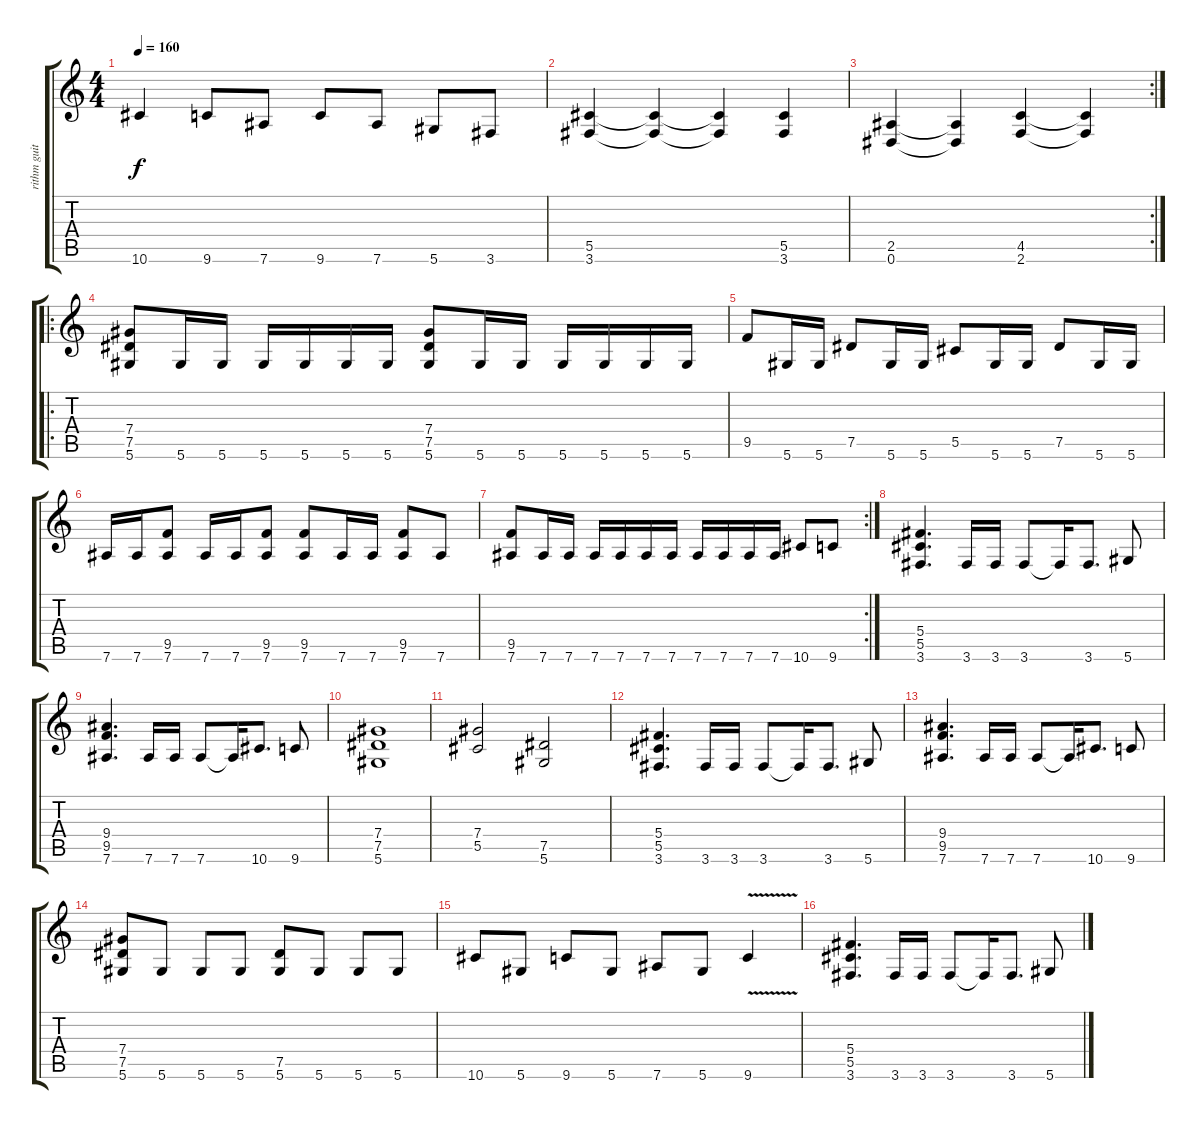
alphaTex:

\track ("rithm guitar" "rithm guit") {instrument distortionguitar}
\staff {score tabs}
\tuning (Eb4 Bb3 Gb3 Db3 Ab2 Eb2) {hide}
\ts (4 4)
\tempo 160
\clef g2
\ks c
10.6.4{dy f} 9.6.8 7.6.8 9.6.8 7.6.8 5.6.8 3.6.8 |
(5.5 3.6).4 (5.5{t} 3.6{t}).4 (5.5{t} 3.6{t}).4 (5.5 3.6).4 |
\rc 2
(2.5 0.6).4 (2.5{t} 0.6{t}).4 (4.5 2.6).4 (4.5{t} 2.6{t}).4 |
\ro
(7.4 7.5 5.6).8 5.6.16 5.6.16 5.6.16 5.6.16 5.6.16 5.6.16 (7.4 7.5 5.6).8 5.6.16 5.6.16 5.6.16 5.6.16 5.6.16 5.6.16 |
9.5.8 5.6.16 5.6.16 7.5.8 5.6.16 5.6.16 5.5.8 5.6.16 5.6.16 7.5.8 5.6.16 5.6.16 |
7.6.16 7.6.16 (9.5 7.6).8 7.6.16 7.6.16 (9.5 7.6).8 (9.5 7.6).8 7.6.16 7.6.16 (9.5 7.6).8 7.6.8 |
\rc 2
(9.5 7.6).8 7.6.16 7.6.16 7.6.16 7.6.16 7.6.16 7.6.16 7.6.16 7.6.16 7.6.16 7.6.16 10.6.8 9.6.8 |
(5.4 5.5 3.6).4{d} 3.6.16 3.6.16 3.6.8 3.6{t}.16 3.6.8{d} 5.6.8 |
(9.4 9.5 7.6).4{d} 7.6.16 7.6.16 7.6.8 7.6{t}.16 10.6.8{d} 9.6.8 |
(7.4 7.5 5.6).1 |
(7.4 5.5).2 (7.5 5.6).2 |
(5.4 5.5 3.6).4{d} 3.6.16 3.6.16 3.6.8 3.6{t}.16 3.6.8{d} 5.6.8 |
(9.4 9.5 7.6).4{d} 7.6.16 7.6.16 7.6.8 7.6{t}.16 10.6.8{d} 9.6.8 |
(7.4 7.5 5.6).8 5.6.8 5.6.8 5.6.8 (7.5 5.6).8 5.6.8 5.6.8 5.6.8 |
10.6.8 5.6.8 9.6.8 5.6.8 7.6.8 5.6.8 9.6{v}.4 |
(5.4 5.5 3.6).4{d} 3.6.16 3.6.16 3.6.8 3.6{t}.16 3.6.8{d} 5.6.8
